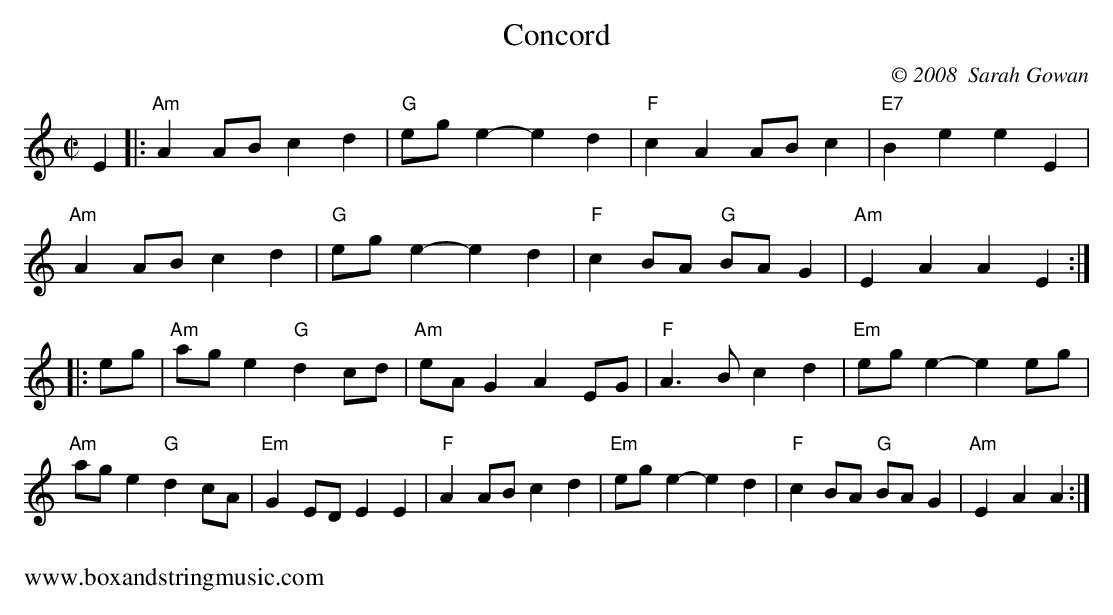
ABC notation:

X:1
T:Concord
C:© 2008  Sarah Gowan
M:C|
L:1/4
K:Am
E|:"Am"AA/B/cd|"G"e/g/e-ed|"F"cAA/B/c|"E7"BeeE|
"Am"AA/B/cd|"G"e/g/e-ed|"F"cB/A/ "G"B/A/G|"Am"EAAE:|
|:e/g/|"Am"a/g/e"G"dc/d/|"Am"e/A/GAE/G/|"F"A>Bcd|"Em"e/g/e-ee/g/|
"Am"a/g/e"G"dc/A/|"Em"GE/D/ EE |"F"AA/B/cd |"Em"e/g/e-ed|"F"cB/A/ "G"B/A/G|"Am"EAA:|
